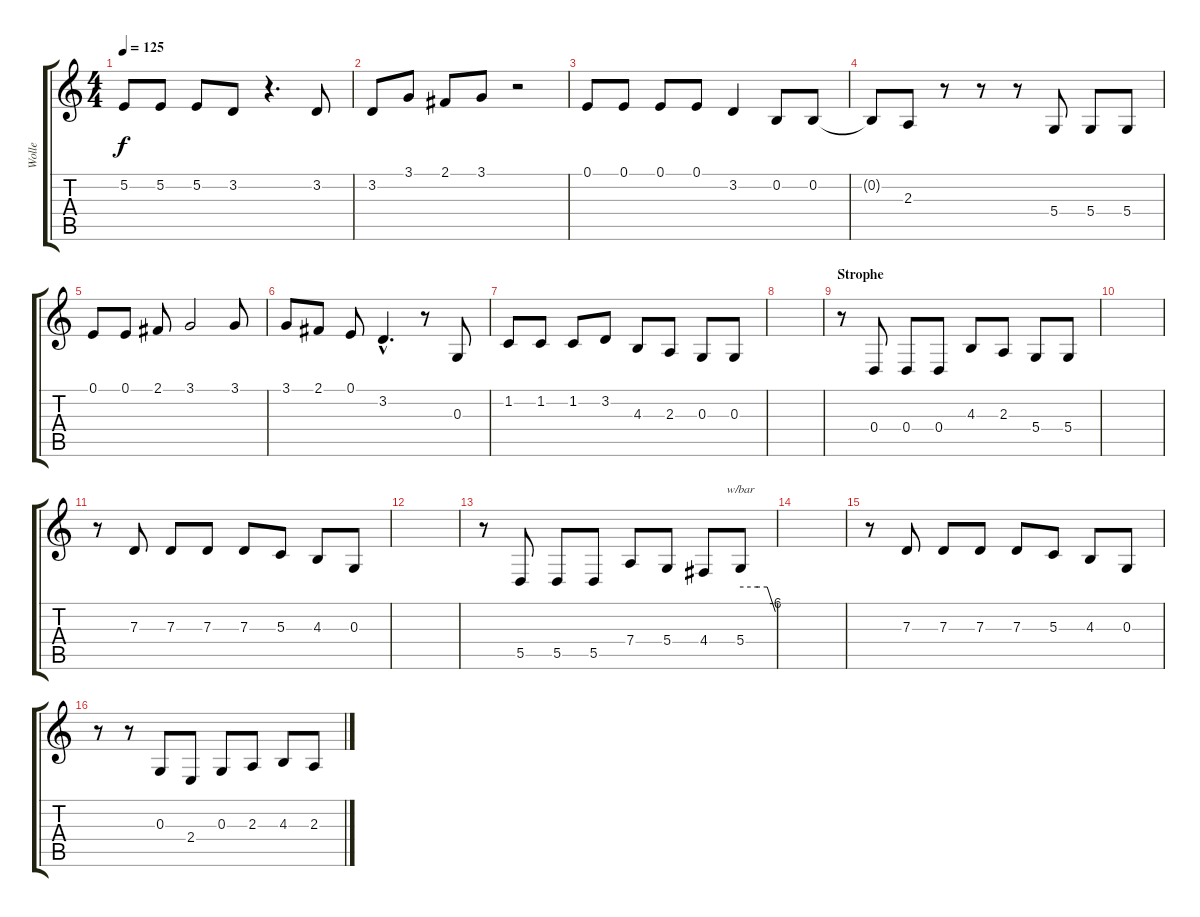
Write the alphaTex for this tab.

\track ("Wolle" "Wolle") {instrument clarinet}
\staff {score tabs}
\tuning (E4 B3 G3 D3 A2 E2) {hide}
\ts (4 4)
\tempo 125
\clef g2
\ks c
5.2.8{dy f} 5.2.8 5.2.8 3.2.8 r.4{d} 3.2.8 |
3.2.8 3.1.8 2.1.8 3.1.8 r.2 |
0.1.8 0.1.8 0.1.8 0.1.8 3.2.4 0.2.8 0.2.8 |
0.2{t}.8 2.3.8 r.8 r.8 r.8 5.4.8 5.4.8 5.4.8 |
0.1.8 0.1.8 2.1.8 3.1.2 3.1.8 |
3.1.8 2.1.8 0.1.8 3.2{hac}.4{d} r.8 0.3.8 |
1.2.8 1.2.8 1.2.8 3.2.8 4.3.8 2.3.8 0.3.8 0.3.8 |
|
\section ("" "Strophe")
r.8 0.4.8 0.4.8 0.4.8 4.3.8 2.3.8 5.4.8 5.4.8 |
|
r.8 7.3.8 7.3.8 7.3.8 7.3.8 5.3.8 4.3.8 0.3.8 |
|
r.8 5.5.8 5.5.8 5.5.8 7.4.8 5.4.8 4.4.8 5.4.8{tbe (custom default 0 0 30 0 46 0 60 -24)} |
|
r.8 7.3.8 7.3.8 7.3.8 7.3.8 5.3.8 4.3.8 0.3.8 |
r.8 r.8 0.3.8 2.4.8 0.3.8 2.3.8 4.3.8 2.3.8
